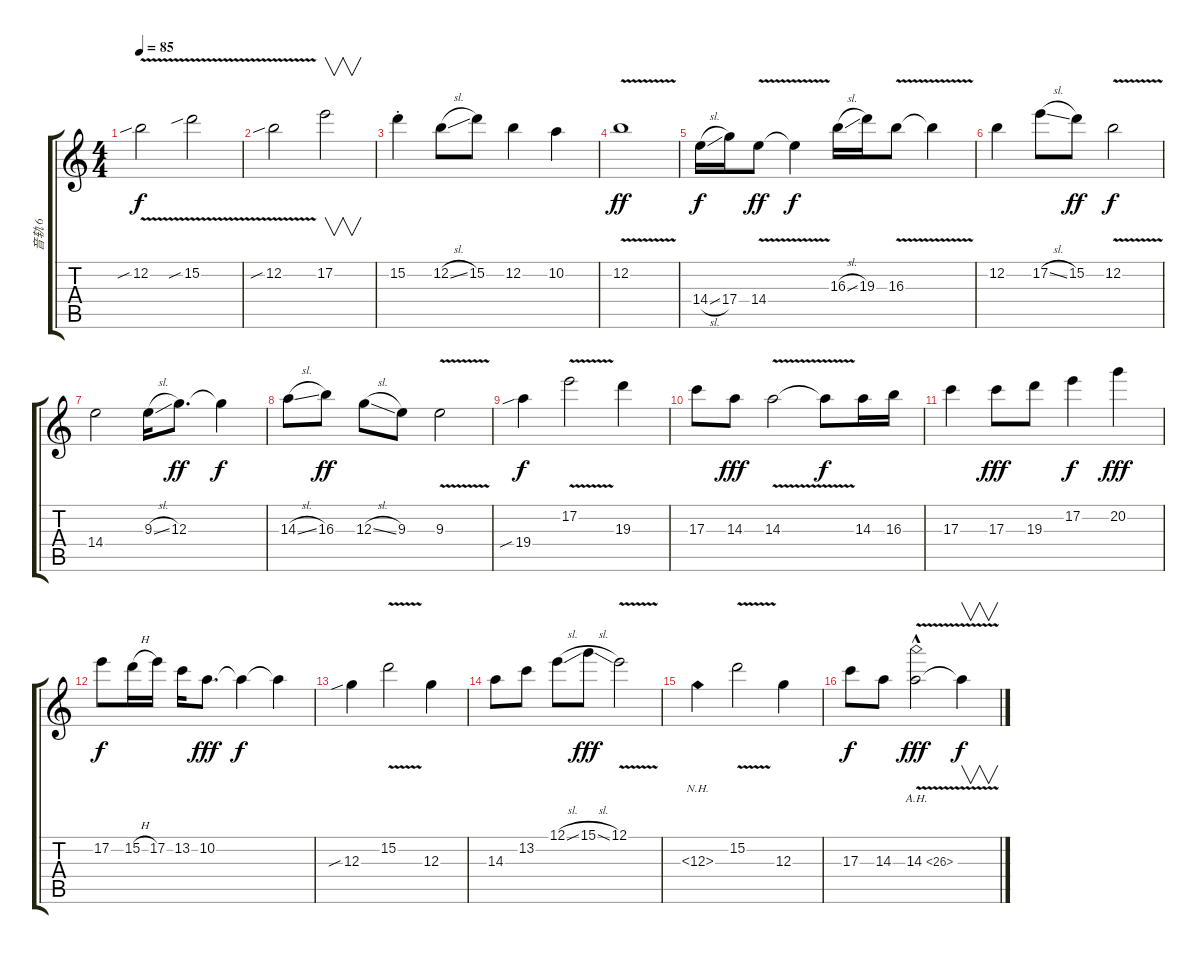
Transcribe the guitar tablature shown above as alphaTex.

\track ("音轨 6" "音轨 6") {instrument overdrivenguitar}
\staff {score tabs}
\tuning (E4 B3 G3 D3 A2 E2) {hide}
\ts (4 4)
\tempo 85
\clef g2
\ks c
12.2{v sib}.2{dy f} 15.2{v sib}.2 |
12.2{v sib}.2 17.2.2{v} |
15.2{st}.4 12.2{sl}.8 15.2.8 12.2.4 10.2.4 |
12.2{v}.1{dy ff} |
14.4{sl}.16{dy f} 17.4.16 14.4{v}.8{dy ff} 14.4{t}.4{dy f} 16.3{sl}.16 19.3.16 16.3{v}.8 16.3{t}.4 |
12.2.4 17.2{sl}.8 15.2.8{dy ff} 12.2{v}.2{dy f} |
14.4.2 9.3{sl}.16 12.3.8{d dy ff} 12.3{t}.4{dy f} |
14.3{sl}.8 16.3.8{dy ff} 12.3{sl}.8 9.3.8 9.3{v}.2 |
19.4{sib}.4{dy f volume 12 balance 8} 17.2{v}.2 19.3.4 |
17.3.8 14.3.8{dy fff} 14.3{v}.2 14.3{t}.8{dy f} 14.3.16 16.3.16 |
17.3.4 17.3.8{dy fff} 19.3.8 17.2.4{dy f} 20.2.4{dy fff} |
17.2.8{dy f} 15.2{h}.16 17.2.16 13.2.16 10.2.8{d dy fff} 10.2{t}.4{dy f} 10.2{t}.4 |
12.3{sib}.4 15.2{v}.2 12.3.4 |
14.3.8 13.2.8 12.1{sl}.8 15.1{sl}.8{dy fff} 12.1{v}.2 |
12.3{nh}.4 15.2{v}.2 12.3.4 |
17.3.8{dy f} 14.3.8 14.3{ah 12 v hac}.2{dy fff} 14.3{t}.4{v dy f}
